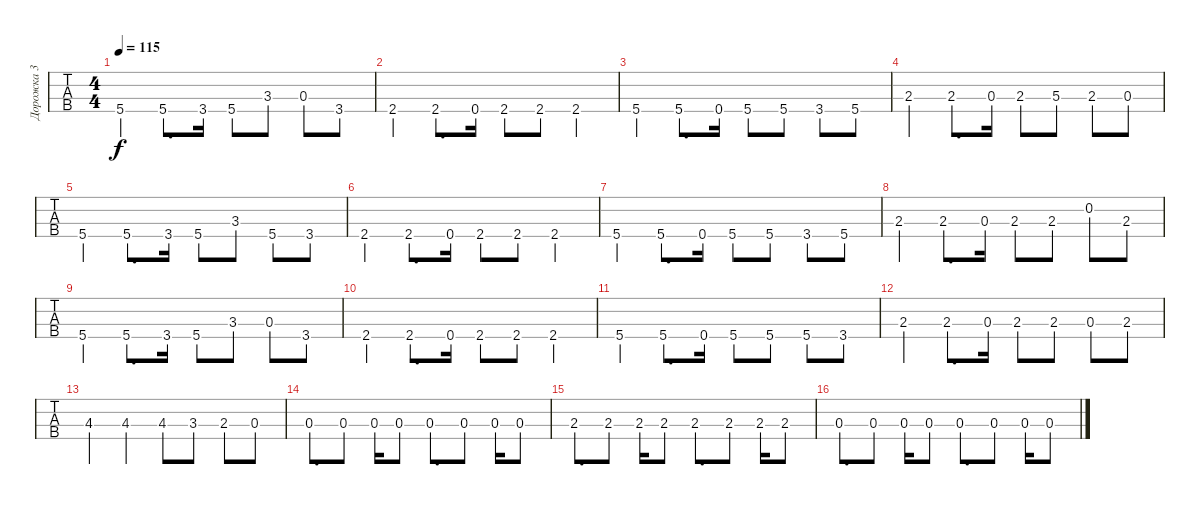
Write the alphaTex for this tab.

\track ("Дорожка 3" "Дорожка 3") {instrument electricbassfinger}
\staff {tabs}
\tuning (G2 D2 A1 E1) {hide}
\ts (4 4)
\tempo 115
\clef f4
\ks c
5.4.4{dy f} 5.4.8{d} 3.4.16 5.4{st}.8 3.3.8 0.3.8 3.4.8 |
2.4.4 2.4.8{d} 0.4.16 2.4{st}.8 2.4{st}.8 2.4.4 |
5.4.4 5.4.8{d} 0.4.16 5.4{st}.8 5.4{st}.8 3.4.8 5.4.8 |
2.3.4 2.3.8{d} 0.3.16 2.3{st}.8 5.3.8 2.3.8 0.3.8 |
5.4.4 5.4.8{d} 3.4.16 5.4.8 3.3.8 5.4.8 3.4.8 |
2.4.4 2.4.8{d} 0.4.16 2.4{st}.8 2.4{st}.8 2.4.4 |
5.4.4 5.4.8{d} 0.4.16 5.4{st}.8 5.4{st}.8 3.4.8 5.4.8 |
2.3.4 2.3.8{d} 0.3.16 2.3{st}.8 2.3{st}.8 0.2.8 2.3.8 |
5.4.4 5.4.8{d} 3.4.16 5.4{st}.8 3.3.8 0.3.8 3.4.8 |
2.4.4 2.4.8{d} 0.4.16 2.4{st}.8 2.4{st}.8 2.4.4 |
5.4.4 5.4.8{d} 0.4.16 5.4{st}.8 5.4{st}.8 5.4.8 3.4.8 |
2.3.4 2.3.8{d} 0.3.16 2.3{st}.8 2.3{st}.8 0.3.8 2.3.8 |
4.3.4 4.3.4 4.3.8 3.3.8 2.3.8 0.3.8 |
0.3.8{d} 0.3.8 0.3.16 0.3.8 0.3.8{d} 0.3.8 0.3.16 0.3.8 |
2.3.8{d} 2.3.8 2.3.16 2.3.8 2.3.8{d} 2.3.8 2.3.16 2.3.8 |
0.3.8{d} 0.3.8 0.3.16 0.3.8 0.3.8{d} 0.3.8 0.3.16 0.3.8
